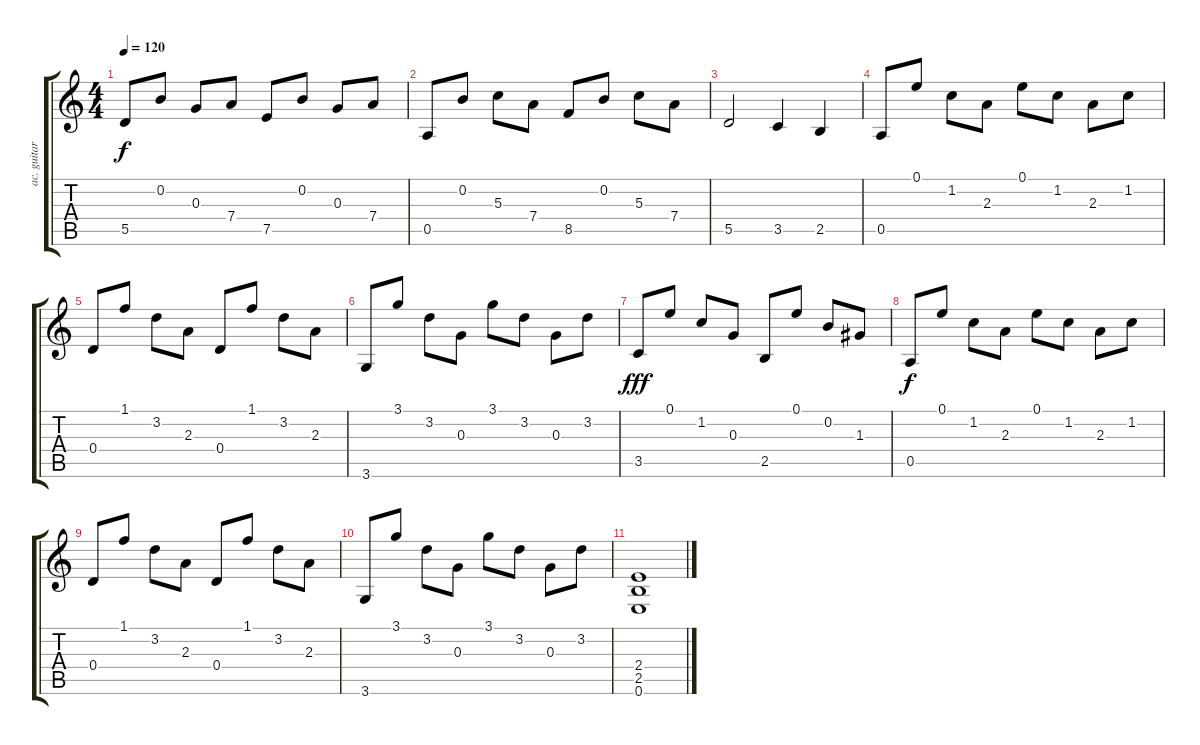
\track ("ac. guitar2" "ac. guitar") {instrument acousticguitarsteel}
\staff {score tabs}
\tuning (E4 B3 G3 D3 A2 E2) {hide}
\ts (4 4)
\tempo 120
\clef g2
\ks c
5.5.8{dy f} 0.2.8 0.3.8 7.4.8 7.5.8 0.2.8 0.3.8 7.4.8 |
0.5.8 0.2.8 5.3.8 7.4.8 8.5.8 0.2.8 5.3.8 7.4.8 |
5.5.2 3.5.4 2.5.4 |
0.5.8 0.1.8 1.2.8 2.3.8 0.1.8 1.2.8 2.3.8 1.2.8 |
0.4.8 1.1.8 3.2.8 2.3.8 0.4.8 1.1.8 3.2.8 2.3.8 |
3.6.8 3.1.8 3.2.8 0.3.8 3.1.8 3.2.8 0.3.8 3.2.8 |
3.5.8{dy fff} 0.1.8 1.2.8 0.3.8 2.5.8 0.1.8 0.2.8 1.3.8 |
0.5.8{dy f} 0.1.8 1.2.8 2.3.8 0.1.8 1.2.8 2.3.8 1.2.8 |
0.4.8 1.1.8 3.2.8 2.3.8 0.4.8 1.1.8 3.2.8 2.3.8 |
3.6.8 3.1.8 3.2.8 0.3.8 3.1.8 3.2.8 0.3.8 3.2.8 |
(2.4 2.5 0.6).1
